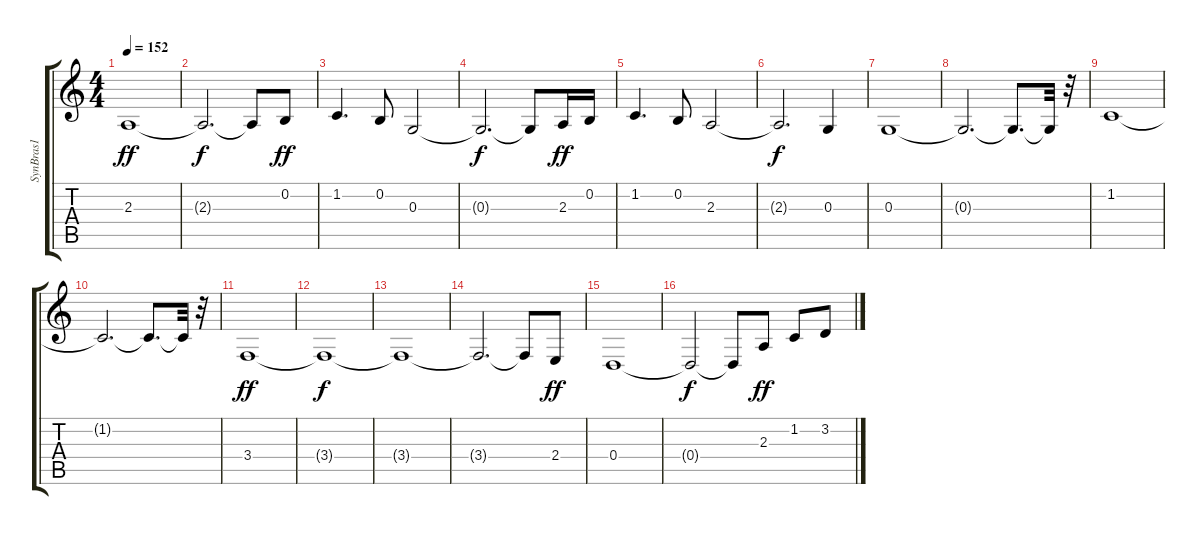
\track ("SynBras1" "SynBras1") {instrument synthbrass1}
\staff {score tabs}
\tuning (E4 B3 G3 D3 A2 E2) {hide}
\ts (4 4)
\tempo 152
\clef g2
\ks c
2.3.1{dy ff} |
2.3{t}.2{d dy f} 2.3{t}.8 0.2.8{dy ff} |
1.2.4{d} 0.2.8 0.3.2 |
0.3{t}.2{d dy f} 0.3{t}.8 2.3.16{dy ff} 0.2.16 |
1.2.4{d} 0.2.8 2.3.2 |
2.3{t}.2{d dy f} 0.3.4 |
0.3.1 |
0.3{t}.2{d} 0.3{t}.8{d} 0.3{t}.32 r.32 |
1.2.1 |
1.2{t}.2{d} 1.2{t}.8{d} 1.2{t}.32 r.32 |
3.4.1{dy ff} |
3.4{t}.1{dy f} |
3.4{t}.1 |
3.4{t}.2{d} 3.4{t}.8 2.4.8{dy ff} |
0.4.1 |
0.4{t}.2{dy f} 0.4{t}.8 2.3.8{dy ff} 1.2.8 3.2.8
